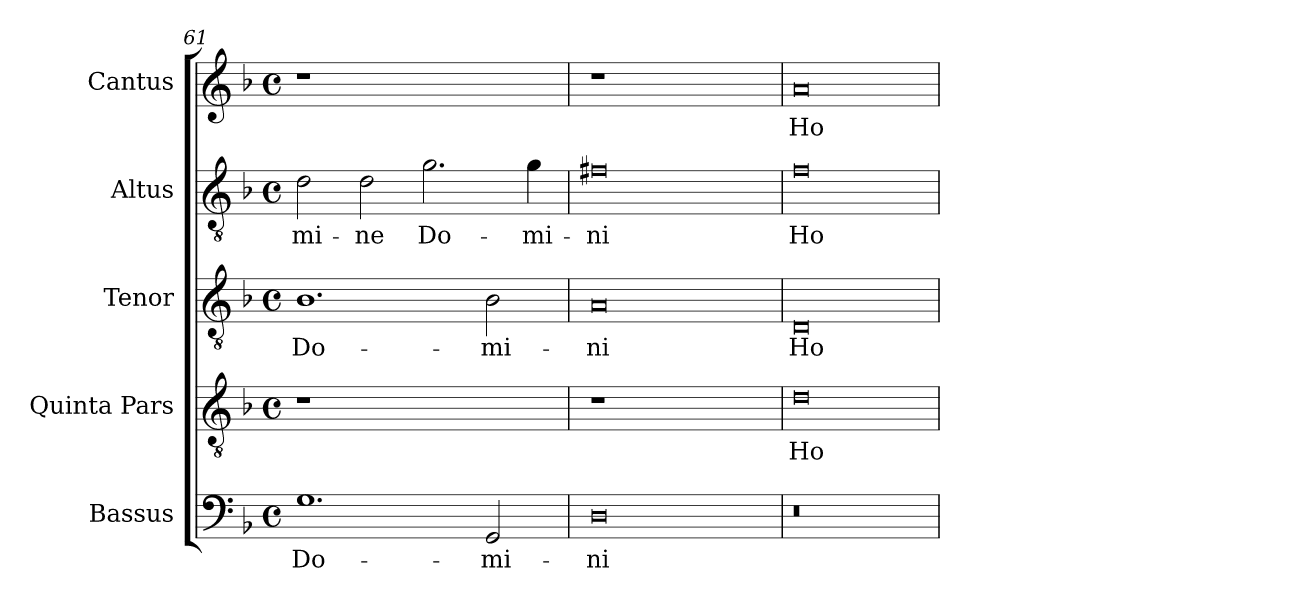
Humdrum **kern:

**kern	**text	**kern	**text	**kern	**text	**kern	**text	**kern	**text
*part5	*part5	*part4	*part4	*part3	*part3	*part2	*part2	*part1	*part1
*staff5	*staff5	*staff4	*staff4	*staff3	*staff3	*staff2	*staff2	*staff1	*staff1
*I"Bassus	*	*I"Quinta Pars	*	*I"Tenor	*	*I"Altus	*	*I"Cantus	*
*I'B.	*	*I'Q.P.	*	*I'T.	*	*I'A.	*	*I'C.	*
*clefF4	*	*clefGv2	*	*clefGv2	*	*clefGv2	*	*clefG2	*
*k[b-]	*	*k[b-]	*	*k[b-]	*	*k[b-]	*	*k[b-]	*
*F:	*	*F:	*	*F:	*	*F:	*	*F:	*
*M4/4	*	*M4/4	*	*M4/4	*	*M4/4	*	*M4/4	*
*met(c)	*	*met(c)	*	*met(c)	*	*met(c)	*	*met(c)	*
=61	=61	=61	=61	=61	=61	=61	=61	=61	=61
!	!LO:LY:b:cj	!	!	!	!LO:LY:b:cj	!	!LO:LY:b:cj	!	!
1.G	Do-	1r	.	1.B-	Do-	2d\	-mi-	1r	.
!	!	!	!	!	!	!	!LO:LY:b:cj	!	!
.	.	.	.	.	.	2d\	-ne	.	.
!	!	!	!	!	!	!	!LO:LY:b:cj	!	!
.	.	1ryy	.	.	.	2.g\	Do-	1ryy	.
!	!LO:LY:b:cj	!	!	!	!LO:LY:b:cj	!	!	!	!
2GG/	-mi-	.	.	2B-\	-mi-	.	.	.	.
!	!	!	!	!	!	!	!LO:LY:b:cj	!	!
.	.	.	.	.	.	4g\	-mi-	.	.
=62	=62	=62	=62	=62	=62	=62	=62	=62	=62
!	!LO:LY:b:cj	!	!	!	!LO:LY:b:cj	!	!LO:LY:b:cj	!	!
0D	-ni	1r	.	0A	-ni	0f#X	-ni	1r	.
.	.	1ryy	.	.	.	.	.	1ryy	.
!!LO:LB:g=z
=63	=63	=63	=63	=63	=63	=63	=63	=63	=63
!	!	!	!LO:LY:b:cj	!	!LO:LY:b:cj	!	!LO:LY:b:cj	!	!LO:LY:b:cj
0r	.	0d	Ho-	0D	Ho-	0f	Ho-	0a	Ho-
=	=	=	=	=	=	=	=	=	=
*-	*-	*-	*-	*-	*-	*-	*-	*-	*-
